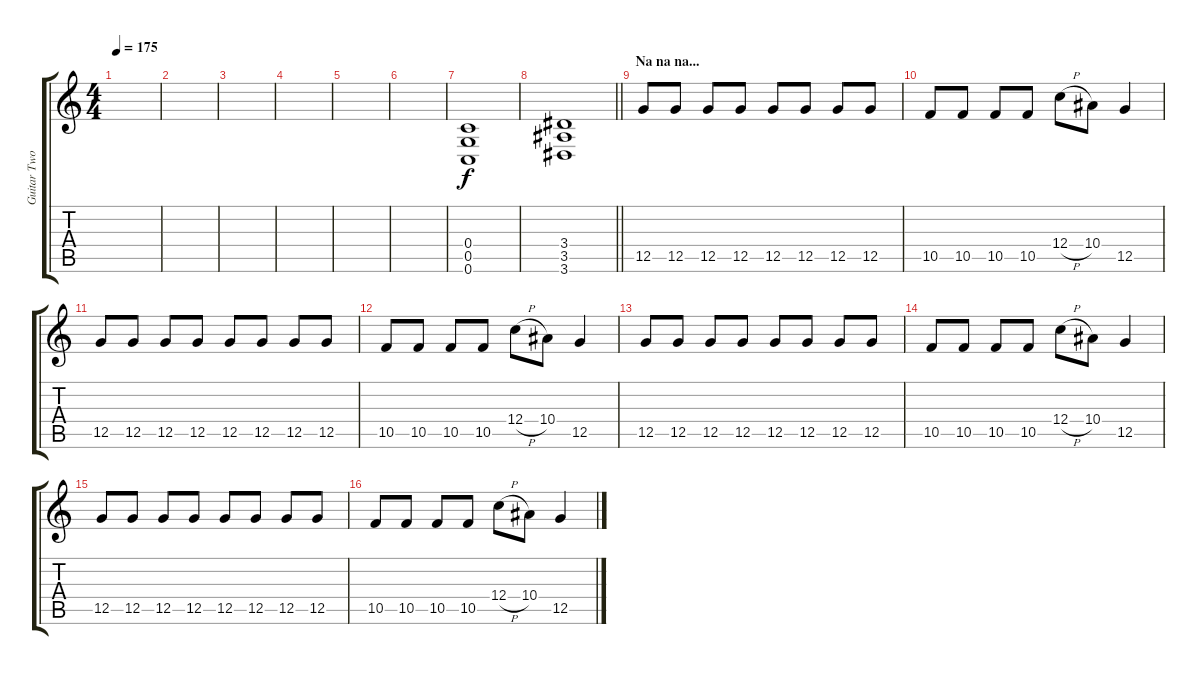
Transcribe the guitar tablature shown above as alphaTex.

\track ("Guitar Two" "Guitar Two") {instrument overdrivenguitar}
\staff {score tabs}
\tuning (D4 A3 F3 C3 G2 C2) {hide}
\ts (4 4)
\tempo 175
\clef g2
\ks c
|
|
|
|
|
|
(0.4 0.5 0.6).1{volume 16} |
\barLineRight lightlight
(3.4 3.5 3.6).1 |
\section ("" "Na na na...")
12.5.8 12.5.8 12.5.8 12.5.8 12.5.8 12.5.8 12.5.8 12.5.8 |
10.5.8 10.5.8 10.5.8 10.5.8 12.4{h}.8 10.4.8 12.5.4 |
12.5.8 12.5.8 12.5.8 12.5.8 12.5.8 12.5.8 12.5.8 12.5.8 |
10.5.8 10.5.8 10.5.8 10.5.8 12.4{h}.8 10.4.8 12.5.4 |
12.5.8 12.5.8 12.5.8 12.5.8 12.5.8 12.5.8 12.5.8 12.5.8 |
10.5.8 10.5.8 10.5.8 10.5.8 12.4{h}.8 10.4.8 12.5.4 |
12.5.8 12.5.8 12.5.8 12.5.8 12.5.8 12.5.8 12.5.8 12.5.8 |
10.5.8 10.5.8 10.5.8 10.5.8 12.4{h}.8 10.4.8 12.5.4
